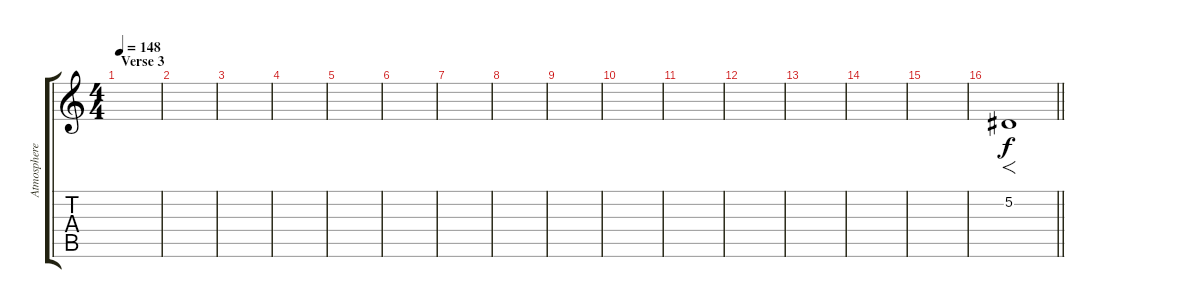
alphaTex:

\track ("Atmosphere 2" "Atmosphere") {instrument pad6metallic}
\staff {score tabs}
\tuning (Eb4 Bb3 Gb3 Db3 Ab2 Db2) {hide}
\ts (4 4)
\section ("" "Verse 3")
\tempo 148
\clef g2
\ks c
|
|
|
|
|
|
|
|
|
|
|
|
|
|
|
\barLineRight lightlight
5.2.1{f}
